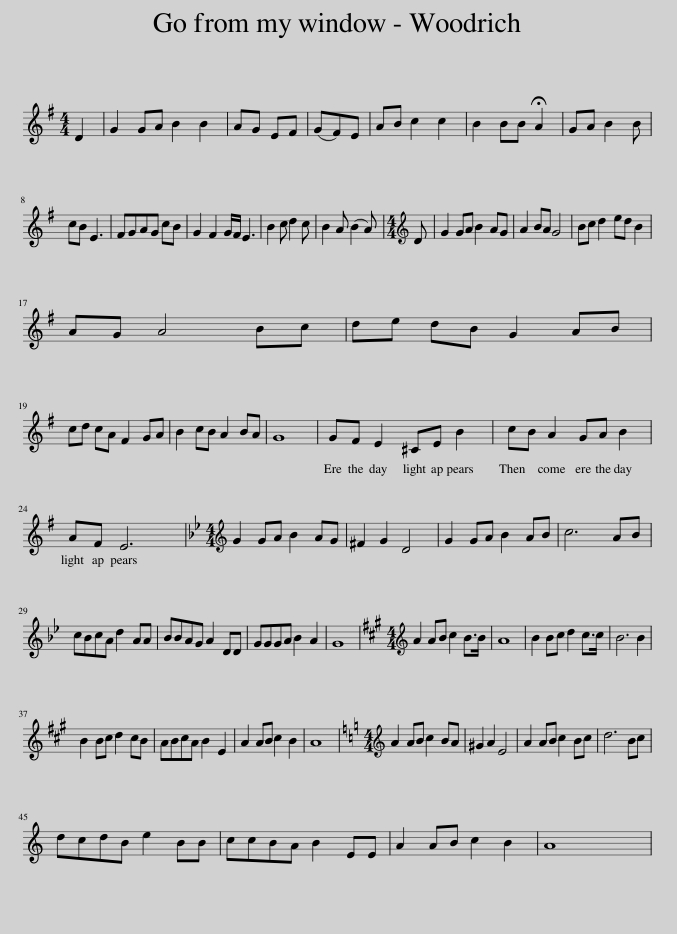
X:1
L:1/8
M:4/4
I:linebreak $
K:G
V:1 treble
V:1
 D2 | G2 GA B2 B2 | AG EF | (GF)E | AB c2 c2 | %5
 B2 BB !fermata!A2 | GA B2 B |$ cB E3 | FGAG cB | G2 F2 G/F/ E3 | %10
 B2 c d2 c | B2 A (B2 A) |[M:4/4][K:treble] D | G2 GA B2 AG | A2 BA G4 | %15
 Bc d2 ed B2 |$ AG A4 Bc | de dB G2 AB |$ cd cA F2 GA | B2 cB A2 BA | %20
 G8 | GF E2 ^CE B2 | cB A2 GA B2 |$ AF E6 |[K:Bb][M:4/4][K:treble] G2 GA B2 AG | %25
 ^F2 G2 D4 | G2 GA B2 AB | c6 AB |$ cBcA d2 AA | BBAG A2 DD | %30
 GGGA B2 A2 | G8 |[K:A][M:4/4][K:treble] A2 AB c2 B>B | A8 | B2 Bc d2 c>c | %35
 B6 B2 |$ B2 Bc d2 cB | ABcA B2 E2 | A2 AB c2 B2 | A8 | %40
[K:C][M:4/4][K:treble] A2 AB c2 BA | ^G2 A2 E4 | A2 AB c2 Bc | d6 Bc |$ dcdB e2 BB | %45
 ccBA B2 EE | A2 AB c2 B2 | A8 | %48
